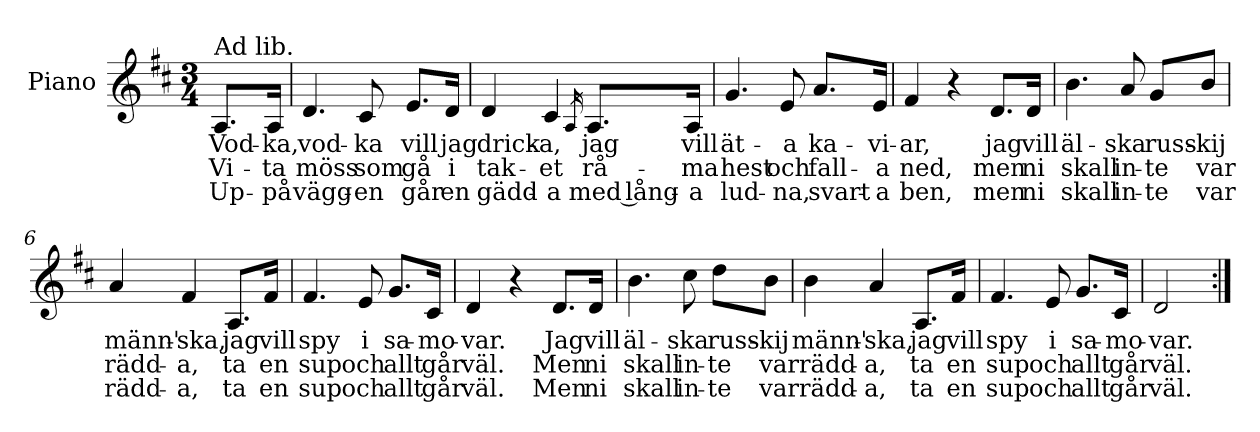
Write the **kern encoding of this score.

**kern	**text	**text	**text
*part1	*part1	*part1	*part1
*staff1	*staff1	*staff1	*staff1
*I"Piano	*	*	*
*I'Pno.	*	*	*
*clefG2	*	*	*
*k[f#c#]	*	*	*
*M3/4	*	*	*
=	=	=	=
!LO:TX:a:t=Ad lib.	!	!	!
!	!LO:LY:b	!LO:LY:b	!LO:LY:b
8.A/L	Vod-	Vi-	Up-
!	!LO:LY:b	!LO:LY:b	!LO:LY:b
16A/Jk	-ka,	-ta	-på
=1	=1	=1	=1
!	!LO:LY:b	!LO:LY:b	!LO:LY:b
4.d/	vod-	möss	vägg-
!	!LO:LY:b	!LO:LY:b	!LO:LY:b
8c#/	-ka	som	-en
!	!LO:LY:b	!LO:LY:b	!LO:LY:b
8.e/L	vill	gå	går
!	!LO:LY:b	!LO:LY:b	!LO:LY:b
16d/Jk	jag	i	en
=2	=2	=2	=2
!	!LO:LY:b	!LO:LY:b	!LO:LY:b
4d/	drick-	tak-	gädd-
!	!LO:LY:b	!LO:LY:b	!LO:LY:b
4c#/	-a,	-et	-a
16qA/	.	.	.
!	!LO:LY:b	!LO:LY:b	!LO:LY:b
8.A/L	jag	rå-	med lång-
!	!LO:LY:b	!LO:LY:b	!LO:LY:b
16A/Jk	vill	-ma	-a
=3	=3	=3	=3
!	!LO:LY:b	!LO:LY:b	!LO:LY:b
4.g/	ät-	hest	lud-
!	!LO:LY:b	!LO:LY:b	!LO:LY:b
8e/	-a	och	-na,
!	!LO:LY:b	!LO:LY:b	!LO:LY:b
8.a/L	ka-	fall-	svart-
!	!LO:LY:b	!LO:LY:b	!LO:LY:b
16e/Jk	-vi-	-a	-a
=4	=4	=4	=4
!	!LO:LY:b	!LO:LY:b	!LO:LY:b
4f#/	-ar,	ned,	ben,
4r	.	.	.
!	!LO:LY:b	!LO:LY:b	!LO:LY:b
8.d/L	jag	men	men
!	!LO:LY:b	!LO:LY:b	!LO:LY:b
16d/Jk	vill	ni	ni
=5	=5	=5	=5
!	!LO:LY:b	!LO:LY:b	!LO:LY:b
4.b\	äl-	skall	skall
!	!LO:LY:b	!LO:LY:b	!LO:LY:b
8a/	ska	in-	in-
!	!LO:LY:b	!LO:LY:b	!LO:LY:b
8g/L	russ-	-te	-te
!	!LO:LY:b	!LO:LY:b	!LO:LY:b
8b/J	-kij	var	var
=6	=6	=6	=6
!	!LO:LY:b	!LO:LY:b	!LO:LY:b
4a/	männ'-	rädd-	rädd-
!	!LO:LY:b	!LO:LY:b	!LO:LY:b
4f#/	-ska,	-a,	-a,
!	!LO:LY:b	!LO:LY:b	!LO:LY:b
8.A/L	jag	ta	ta
!	!LO:LY:b	!LO:LY:b	!LO:LY:b
16f#/Jk	vill	en	en
=7	=7	=7	=7
!	!LO:LY:b	!LO:LY:b	!LO:LY:b
4.f#/	spy	sup	sup
!	!LO:LY:b	!LO:LY:b	!LO:LY:b
8e/	i	och	och
!	!LO:LY:b	!LO:LY:b	!LO:LY:b
8.g/L	sa-	allt	allt
!	!LO:LY:b	!LO:LY:b	!LO:LY:b
16c#/Jk	-mo-	går	går
=8	=8	=8	=8
!	!LO:LY:b	!LO:LY:b	!LO:LY:b
4d/	-var.	väl.	väl.
4r	.	.	.
!	!LO:LY:b	!LO:LY:b	!LO:LY:b
8.d/L	Jag	Men	Men
!	!LO:LY:b	!LO:LY:b	!LO:LY:b
16d/Jk	vill	ni	ni
=9	=9	=9	=9
!	!LO:LY:b	!LO:LY:b	!LO:LY:b
4.b\	äl-	skall	skall
!	!LO:LY:b	!LO:LY:b	!LO:LY:b
8cc#\	-ska	in-	in-
!	!LO:LY:b	!LO:LY:b	!LO:LY:b
8dd\L	russ-	-te	-te
!	!LO:LY:b	!LO:LY:b	!LO:LY:b
8b\J	-kij	var	var
!!LO:LB:g=z
=10	=10	=10	=10
!	!LO:LY:b	!LO:LY:b	!LO:LY:b
4b\	männ'-	rädd-	rädd-
!	!LO:LY:b	!LO:LY:b	!LO:LY:b
4a/	-ska,	-a,	-a,
!	!LO:LY:b	!LO:LY:b	!LO:LY:b
8.A/L	jag	ta	ta
!	!LO:LY:b	!LO:LY:b	!LO:LY:b
16f#/Jk	vill	en	en
=11	=11	=11	=11
!	!LO:LY:b	!LO:LY:b	!LO:LY:b
4.f#/	spy	sup	sup
!	!LO:LY:b	!LO:LY:b	!LO:LY:b
8e/	i	och	och
!	!LO:LY:b	!LO:LY:b	!LO:LY:b
8.g/L	sa-	allt	allt
!	!LO:LY:b	!LO:LY:b	!LO:LY:b
16c#/Jk	-mo-	går	går
=12	=12	=12	=12
!	!LO:LY:b	!LO:LY:b	!LO:LY:b
2d/	-var.	väl.	väl.
=:|!	=:|!	=:|!	=:|!
*-	*-	*-	*-
